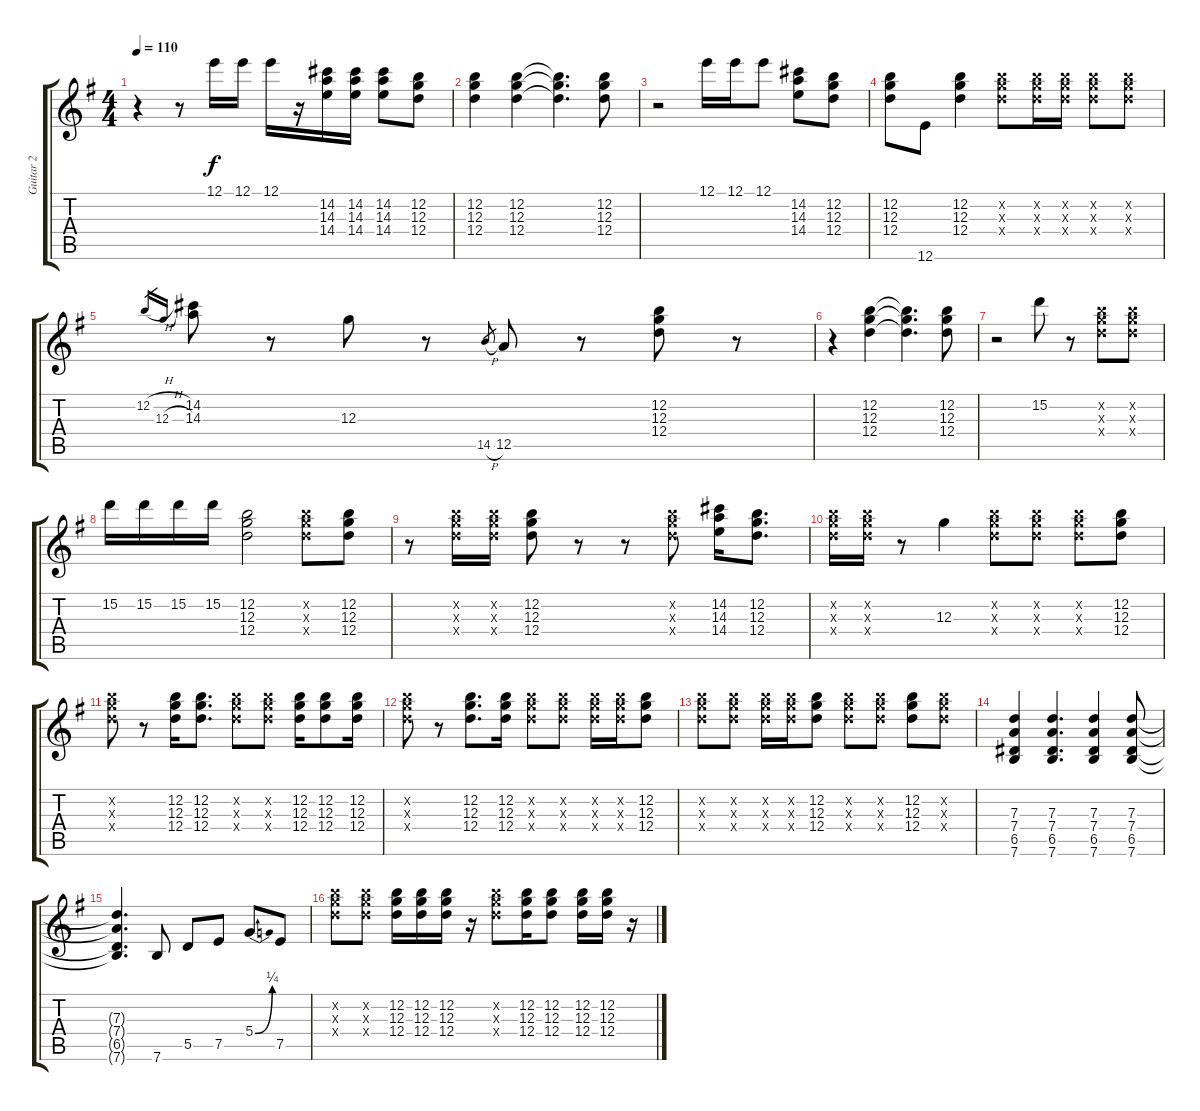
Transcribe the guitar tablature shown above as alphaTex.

\track ("Guitar 2" "Guitar 2") {instrument electricguitarclean}
\staff {score tabs}
\tuning (E4 B3 G3 D3 A2 E2) {hide}
\ts (4 4)
\tempo 110
\clef g2
\ks g
r.4{dy f} r.8 12.1.16 12.1.16 12.1.16 r.16 (14.2 14.3 14.4).16 (14.2 14.3 14.4).16 (14.2 14.3 14.4).8 (12.2 12.3 12.4).8 |
(12.2 12.3 12.4).4 (12.2 12.3 12.4).4 (12.2{t} 12.3{t} 12.4{t}).4{d} (12.2 12.3 12.4).8 |
r.2 12.1.16 12.1.16 12.1.8 (14.2 14.3 14.4).8 (12.2 12.3 12.4).8 |
(12.2 12.3 12.4).8 12.6.8 (12.2 12.3 12.4).4 (12.2{x} 12.3{x} 12.4{x}).8 (12.2{x} 12.3{x} 12.4{x}).16 (12.2{x} 12.3{x} 12.4{x}).16 (12.2{x} 12.3{x} 12.4{x}).8 (12.2{x} 12.3{x} 12.4{x}).8 |
12.2{h}.16{gr} 12.3{h}.16{gr} (14.2 14.3).8 r.8 12.3.8 r.8 14.5{h}.8{gr} 12.5.8 r.8 (12.2 12.3 12.4).8 r.8 |
r.4 (12.2 12.3 12.4).4 (12.2{t} 12.3{t} 12.4{t}).4{d} (12.2 12.3 12.4).8 |
r.2 15.2.8 r.8 (12.2{x} 12.3{x} 12.4{x}).8 (12.2{x} 12.3{x} 12.4{x}).8 |
15.2.16 15.2.16 15.2.16 15.2.16 (12.2 12.3 12.4).2 (12.2{x} 12.3{x} 12.4{x}).8 (12.2 12.3 12.4).8 |
r.8 (12.2{x} 12.3{x} 12.4{x}).16 (12.2{x} 12.3{x} 12.4{x}).16 (12.2 12.3 12.4).8 r.8 r.8 (12.2{x} 12.3{x} 12.4{x}).8 (14.2 14.3 14.4).16 (12.2 12.3 12.4).8{d} |
(12.2{x} 12.3{x} 12.4{x}).16 (12.2{x} 12.3{x} 12.4{x}).16 r.8 12.3.4 (12.2{x} 12.3{x} 12.4{x}).8 (12.2{x} 12.3{x} 12.4{x}).8 (12.2{x} 12.3{x} 12.4{x}).8 (12.2 12.3 12.4).8 |
(12.2{x} 12.3{x} 12.4{x}).8 r.8 (12.2 12.3 12.4).16 (12.2 12.3 12.4).8{d} (12.2{x} 12.3{x} 12.4{x}).8 (12.2{x} 12.3{x} 12.4{x}).8 (12.2 12.3 12.4).16 (12.2 12.3 12.4).8 (12.2 12.3 12.4).16 |
(12.2{x} 12.3{x} 12.4{x}).8 r.8 (12.2 12.3 12.4).8{d} (12.2 12.3 12.4).16 (12.2{x} 12.3{x} 12.4{x}).8 (12.2{x} 12.3{x} 12.4{x}).8 (12.2{x} 12.3{x} 12.4{x}).16 (12.2{x} 12.3{x} 12.4{x}).16 (12.2 12.3 12.4).8 |
(12.2{x} 12.3{x} 12.4{x}).8 (12.2{x} 12.3{x} 12.4{x}).8 (12.2{x} 12.3{x} 12.4{x}).16 (12.2{x} 12.3{x} 12.4{x}).16 (12.2 12.3 12.4).8 (12.2{x} 12.3{x} 12.4{x}).8 (12.2{x} 12.3{x} 12.4{x}).8 (12.2 12.3 12.4).8 (12.2{x} 12.3{x} 12.4{x}).8 |
(7.3 7.4 6.5 7.6).4 (7.3 7.4 6.5 7.6).4{d} (7.3 7.4 6.5 7.6).4 (7.3 7.4 6.5 7.6).8 |
(7.3{t} 7.4{t} 6.5{t} 7.6{t}).4{d} 7.6.8 5.5.8 7.5.8 5.4{be (bend 0 0 60 1)}.8 7.5.8 |
(12.2{x} 12.3{x} 12.4{x}).8 (12.2{x} 12.3{x} 12.4{x}).8 (12.2 12.3 12.4).16 (12.2 12.3 12.4).16 (12.2 12.3 12.4).16 r.16 (12.2{x} 12.3{x} 12.4{x}).8 (12.2 12.3 12.4).16 (12.2 12.3 12.4).8 (12.2 12.3 12.4).16 (12.2 12.3 12.4).16 r.16
